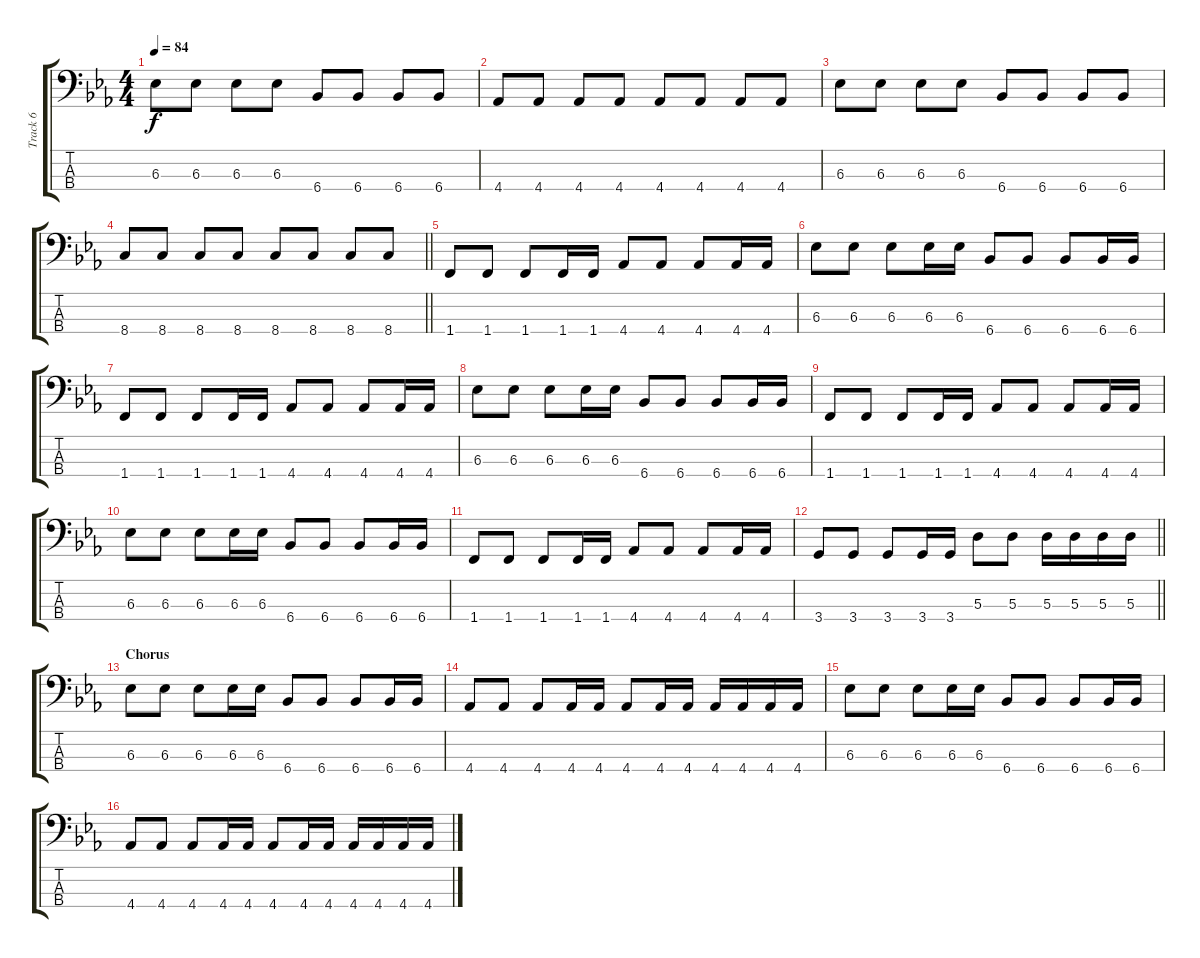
\track ("Track 6" "Track 6") {instrument electricbassfinger}
\staff {score tabs}
\tuning (G2 D2 A1 E1) {hide}
\ts (4 4)
\tempo 84
\clef f4
\ks eb
6.3.8{dy f} 6.3.8 6.3.8 6.3.8 6.4.8 6.4.8 6.4.8 6.4.8 |
4.4.8 4.4.8 4.4.8 4.4.8 4.4.8 4.4.8 4.4.8 4.4.8 |
6.3.8 6.3.8 6.3.8 6.3.8 6.4.8 6.4.8 6.4.8 6.4.8 |
\barLineRight lightlight
8.4.8 8.4.8 8.4.8 8.4.8 8.4.8 8.4.8 8.4.8 8.4.8 |
1.4.8 1.4.8 1.4.8 1.4.16 1.4.16 4.4.8 4.4.8 4.4.8 4.4.16 4.4.16 |
6.3.8 6.3.8 6.3.8 6.3.16 6.3.16 6.4.8 6.4.8 6.4.8 6.4.16 6.4.16 |
1.4.8 1.4.8 1.4.8 1.4.16 1.4.16 4.4.8 4.4.8 4.4.8 4.4.16 4.4.16 |
6.3.8 6.3.8 6.3.8 6.3.16 6.3.16 6.4.8 6.4.8 6.4.8 6.4.16 6.4.16 |
1.4.8 1.4.8 1.4.8 1.4.16 1.4.16 4.4.8 4.4.8 4.4.8 4.4.16 4.4.16 |
6.3.8 6.3.8 6.3.8 6.3.16 6.3.16 6.4.8 6.4.8 6.4.8 6.4.16 6.4.16 |
1.4.8 1.4.8 1.4.8 1.4.16 1.4.16 4.4.8 4.4.8 4.4.8 4.4.16 4.4.16 |
\barLineRight lightlight
3.4.8 3.4.8 3.4.8 3.4.16 3.4.16 5.3.8 5.3.8 5.3.16 5.3.16 5.3.16 5.3.16 |
\section ("" "Chorus")
6.3.8 6.3.8 6.3.8 6.3.16 6.3.16 6.4.8 6.4.8 6.4.8 6.4.16 6.4.16 |
4.4.8 4.4.8 4.4.8 4.4.16 4.4.16 4.4.8 4.4.16 4.4.16 4.4.16 4.4.16 4.4.16 4.4.16 |
6.3.8 6.3.8 6.3.8 6.3.16 6.3.16 6.4.8 6.4.8 6.4.8 6.4.16 6.4.16 |
4.4.8 4.4.8 4.4.8 4.4.16 4.4.16 4.4.8 4.4.16 4.4.16 4.4.16 4.4.16 4.4.16 4.4.16
